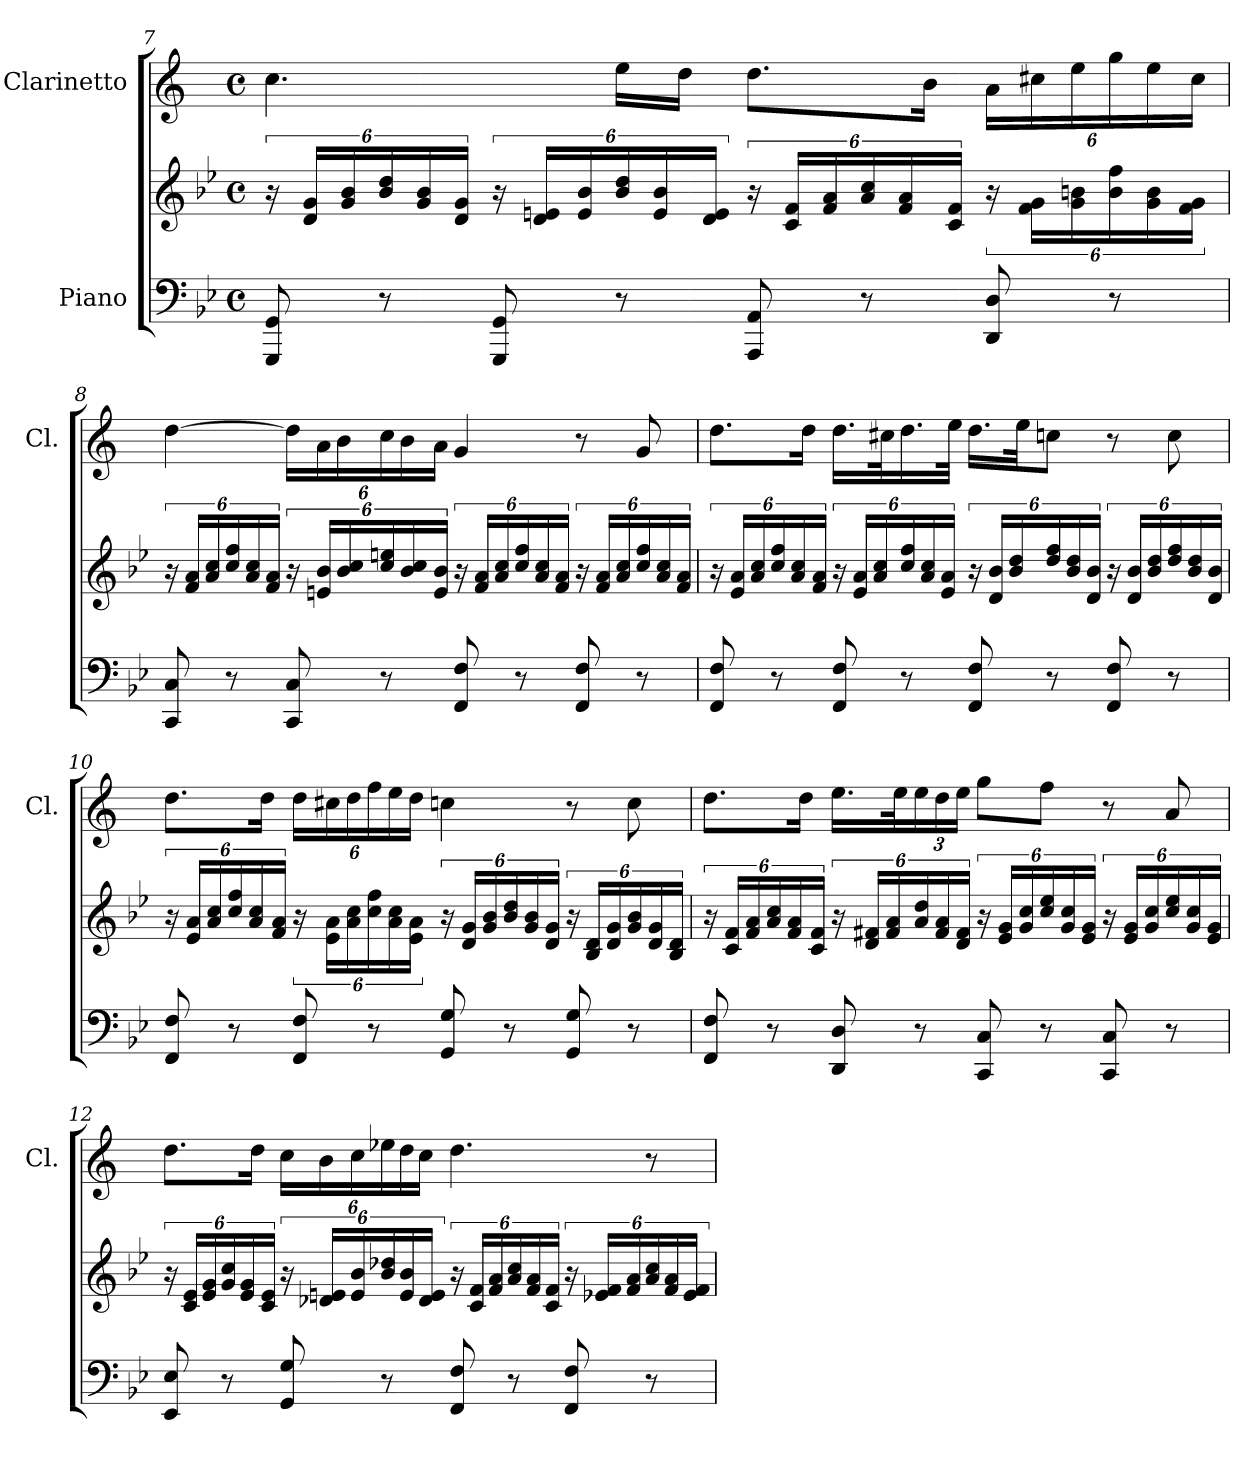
**kern	**kern	**kern
*part2	*part2	*part1
*staff3	*staff2	*staff1
*I"Piano	*	*I"Clarinetto
*	*	*I'Cl.
!!LO:LB:g=z
*clefF4	*clefG2	*clefG2
*	*	*ITrd1c2
*k[b-e-]	*k[b-e-]	*k[b-e-]
*M4/4	*M4/4	*M4/4
*met(c)	*met(c)	*met(c)
=7	=7	=7
8GGG/ 8GG/	24r	4.b-\
.	24d/ 24g/LL	.
.	24g/ 24b-/	.
8r	24b-/ 24dd/	.
.	24g/ 24b-/	.
.	24d/ 24g/JJ	.
8GGG/ 8GG/	24r	.
.	24d/ 24en/LL	.
.	24e/ 24b-/	.
8r	24b-/ 24dd/	16dd\LL
.	24e/ 24b-/	.
.	.	16cc\JJ
.	24d/ 24e/JJ	.
8AAA/ 8AA/	24r	8.cc\L
.	24c/ 24f/LL	.
.	24f/ 24a/	.
8r	24a/ 24cc/	.
.	24f/ 24a/	.
.	.	16a\Jk
.	24c/ 24f/JJ	.
*	*	*Xbrackettup
8DD/ 8D/	24r	24g\LL
.	24f\ 24g\LL	24bn\
.	24g\ 24bn\	24dd\
8r	24b\ 24ff\	24ff\
.	24g\ 24b\	24dd\
.	24f\ 24g\JJ	24b\JJ
=8	=8	=8
8CC/ 8C/	24r	[4cc\
.	24f/ 24a/LL	.
.	24a/ 24cc/	.
8r	24cc/ 24ff/	.
.	24a/ 24cc/	.
.	24f/ 24a/JJ	.
8CC/ 8C/	24r	24cc\LL]
.	24en/ 24b-/LL	24g\
.	24b-/ 24cc/	24a\
8r	24cc/ 24een/	24b-\
.	24b-/ 24cc/	24a\
.	24e/ 24b-/JJ	24g\JJ
8FF/ 8F/	24r	4f/
.	24f/ 24a/LL	.
.	24a/ 24cc/	.
8r	24cc/ 24ff/	.
.	24a/ 24cc/	.
.	24f/ 24a/JJ	.
8FF/ 8F/	24r	8r
.	24f/ 24a/LL	.
.	24a/ 24cc/	.
8r	24cc/ 24ff/	8f/
.	24a/ 24cc/	.
.	24f/ 24a/JJ	.
!!LO:PB:g=z
=9	=9	=9
8FF/ 8F/	24r	8.cc\L
.	24e-/ 24a/LL	.
.	24a/ 24cc/	.
8r	24cc/ 24ff/	.
.	24a/ 24cc/	.
.	.	16cc\Jk
.	24f/ 24a/JJ	.
8FF/ 8F/	24r	16.cc\LL
.	24e-/ 24a/LL	.
.	24a/ 24cc/	.
.	.	32bn\K
8r	24cc/ 24ff/	16.cc\
.	24a/ 24cc/	.
.	24e-/ 24a/JJ	.
.	.	32dd\JJk
8FF/ 8F/	24r	16.cc\LL
.	24d/ 24b-/LL	.
.	24b-/ 24dd/	.
.	.	32dd\JK
8r	24dd/ 24ff/	8b-X\J
.	24b-/ 24dd/	.
.	24d/ 24b-/JJ	.
8FF/ 8F/	24r	8r
.	24d/ 24b-/LL	.
.	24b-/ 24dd/	.
8r	24dd/ 24ff/	8b-\
.	24b-/ 24dd/	.
.	24d/ 24b-/JJ	.
=10	=10	=10
8FF/ 8F/	24r	8.cc\L
.	24e-/ 24a/LL	.
.	24a/ 24cc/	.
8r	24cc/ 24ff/	.
.	24a/ 24cc/	.
.	.	16cc\Jk
.	24f/ 24a/JJ	.
8FF/ 8F/	24r	24cc\LL
.	24e-\ 24a\LL	24bn\
.	24a\ 24cc\	24cc\
8r	24cc\ 24ff\	24ee-\
.	24a\ 24cc\	24dd\
.	24e-\ 24a\JJ	24cc\JJ
8GG/ 8G/	24r	4b-X\
.	24d/ 24g/LL	.
.	24g/ 24b-/	.
8r	24b-/ 24dd/	.
.	24g/ 24b-/	.
.	24d/ 24g/JJ	.
8GG/ 8G/	24r	8r
.	24B-/ 24d/LL	.
.	24d/ 24g/	.
8r	24g/ 24b-/	8b-\
.	24d/ 24g/	.
.	24B-/ 24d/JJ	.
!!LO:LB:g=z
=11	=11	=11
8FF/ 8F/	24r	8.cc\L
.	24c/ 24f/LL	.
.	24f/ 24a/	.
8r	24a/ 24cc/	.
.	24f/ 24a/	.
.	.	16cc\Jk
.	24c/ 24f/JJ	.
8DD/ 8D/	24r	16.dd\LL
.	24d/ 24f#X/LL	.
.	24f#/ 24a/	.
.	.	32dd\K
8r	24a/ 24dd/	24dd\
.	24f#/ 24a/	24cc\
.	24d/ 24f#/JJ	24dd\JJ
8CC/ 8C/	24r	8ff\L
.	24e-/ 24g/LL	.
.	24g/ 24cc/	.
8r	24cc/ 24ee-/	8ee-\J
.	24g/ 24cc/	.
.	24e-/ 24g/JJ	.
8CC/ 8C/	24r	8r
.	24e-/ 24g/LL	.
.	24g/ 24cc/	.
8r	24cc/ 24ee-/	8g/
.	24g/ 24cc/	.
.	24e-/ 24g/JJ	.
=12	=12	=12
8EE-/ 8E-/	24r	8.cc\L
.	24c/ 24e-/LL	.
.	24e-/ 24g/	.
8r	24g/ 24cc/	.
.	24e-/ 24g/	.
.	.	16cc\Jk
.	24c/ 24e-/JJ	.
8GG/ 8G/	24r	24b-\LL
.	24d-X/ 24en/LL	24a\
.	24e/ 24b-/	24b-\
8r	24b-/ 24dd-X/	24dd-X\
.	24e/ 24b-/	24cc\
.	24d-/ 24e/JJ	24b-\JJ
8FF/ 8F/	24r	4.cc\
.	24c/ 24f/LL	.
.	24f/ 24a/	.
8r	24a/ 24cc/	.
.	24f/ 24a/	.
.	24c/ 24f/JJ	.
8FF/ 8F/	24r	.
.	24e-X/ 24f/LL	.
.	24f/ 24a/	.
8r	24a/ 24cc/	8r
.	24f/ 24a/	.
.	24e-/ 24f/JJ	.
=	=	=
*-	*-	*-
